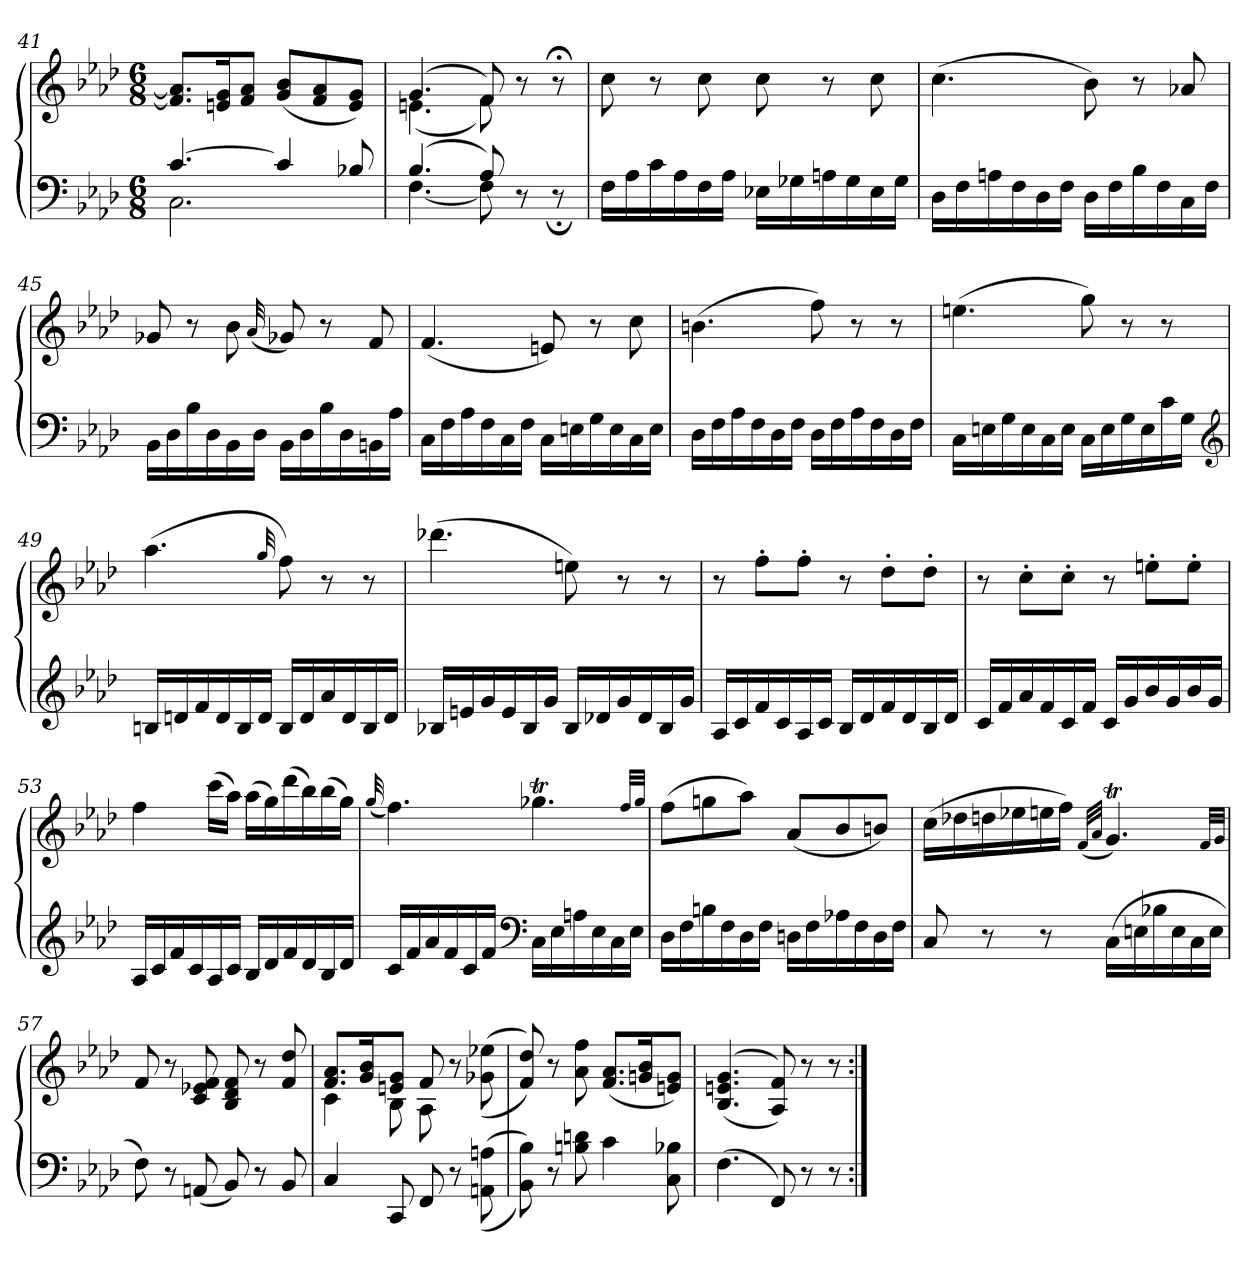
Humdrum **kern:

**kern	**kern
*part1	*part1
*staff2	*staff1
*clefF4	*clefG2
*k[b-e-a-d-]	*k[b-e-a-d-]
*f:	*f:
*M6/8	*M6/8
=41	=41
*^	*
[4.c	2.C	8.f] 8.a-]L
.	.	16en 16gK
.	.	8f 8a-J
4c]	.	(8g 8b-L
.	.	8f 8a-
8B-X	.	8e 8gJ)
=42	=42	=42
*	*	*^
(4.B-	[4.F	(4.g	(4.en
8A-)	8F]	8f)	8f)
8ryy	8r	8r	8ryy
8ryy	8r;<	8r;<	8ryy
=43	=43	=43	=43
!LO:TX:b:i:t=legato	!	!	!
*v	*v	*	*
*	*v	*v
16FLL	8cc
16A-	.
16c	8r
16A-	.
16F	8cc
16A-JJ	.
16E-XLL	8cc
16G-X	.
16An	8r
16G-	.
16E-	8cc
16G-JJ	.
!!LO:LB:g=z
=44	=44
16D-LL	(4.cc
16F	.
16An	.
16F	.
16D-	.
16FJJ	.
16D-LL	8b-)
16F	.
16B-	8r
16F	.
16C	8a-X
16FJJ	.
=45	=45
16BB-LL	8g-X
16D-	.
16B-	8r
16D-	.
16BB-	8b-
16D-JJ	.
.	(32qqa-
16BB-LL	8g-X)
16D-	.
16B-	8r
16D-	.
16BBn	8f
16A-JJ	.
=46	=46
16CLL	(4.f
16F	.
16A-	.
16F	.
16C	.
16FJJ	.
16CLL	8en)
16En	.
16G	8r
16E	.
16C	8cc
16EJJ	.
=47	=47
16D-LL	(4.bn
16F	.
16A-	.
16F	.
16D-	.
16FJJ	.
16D-LL	8ff)
16F	.
16A-	8r
16F	.
16D-	8r
16FJJ	.
!!LO:LB:g=z
=48	=48
16CLL	(4.een
16En	.
16G	.
16E	.
16C	.
16EJJ	.
16CLL	8gg)
16E	.
16G	8r
16E	.
16c	8r
16GJJ	.
*clefG2	*
=49	=49
16BnLL	(4.aa-
16dn	.
16f	.
16d	.
16B	.
16dJJ	.
.	32qqgg
16BLL	8ff)
16d	.
16a-	8r
16d	.
16B	8r
16dJJ	.
=50	=50
16B-XLL	(4.ddd-X
16en	.
16g	.
16e	.
16B-	.
16gJJ	.
16B-LL	8een)
16d-X	.
16g	8r
16d-	.
16B-	8r
16gJJ	.
=51	=51
16A-LL	8r
16c	.
16f	8ff'L
16c	.
16A-	8ff'J
16cJJ	.
16B-LL	8r
16d-	.
16f	8dd-'L
16d-	.
16B-	8dd-'J
16d-JJ	.
!!LO:LB:g=z
=52	=52
16cLL	8r
16f	.
16a-	8cc'L
16f	.
16c	8cc'J
16fJJ	.
16cLL	8r
16g	.
16b-	8een'L
16g	.
16b-	8ee'J
16gJJ	.
=53	=53
16A-LL	4ff
16c	.
16f	.
16c	.
16A-	(16cccLL
16cJJ	16aa-JJ)
16B-LL	(16aa-LL
16d-	16gg)
16f	(16ddd-
16d-	16bb-)
16B-	(16bb-
16d-JJ	16ggJJ)
=54	=54
.	(32qqgg
16cLL	4.ff)
16f	.
16a-	.
16f	.
16c	.
16fJJ	.
*clefF4	*
16CLL	4.gg-XT
16E-	.
16An	.
16E-	.
16C	.
16E-JJ	.
.	32qffLLL
.	32qgg-JJJ
=55	=55
16D-LL	(8ffTTTL
16F	.
16Bn	8ggn
16F	.
16D-	8aa-J)
16FJJ	.
16DnLL	(8a-L
16F	.
16A-X	8b-
16F	.
16D	8bnJ)
16FJJ	.
!!LO:LB:g=z
=56	=56
8C	(16ccLL
.	16dd-X
8r	16ddn
.	16ee-X
8r	16een
.	16ffJJ)
.	(32qfLLL
.	32qa-JJJ
(16CLL	4.gt)
16En	.
16B-X	.
16E	.
16C	.
16EJJ	.
.	32qfLLL
.	32qgJJJ
=57	=57
8F)	8fTTT
8r	8r
(8AAn	8c 8e-X 8f
8BB-)	8B- 8d- 8f
8r	8r
8BB-	8f 8dd-
=58	=58
*	*^
4C	8.f 8.a-L	4c
.	16g 16b-K	.
8CC	8en 8gJ	8B-
8FF	8f	8A-
8r	8ryy	8r
(<(>8AAn 8An	8ryy	(>(<8g-X 8ee-X
*	*v	*v
=59	=59
8BB- 8B-))	8f 8dd-))
8r	8r
8Bn 8dn	8a- 8ff
4c	(8.f 8.a-L
.	16gn 16b-K
8C 8B-X	8en 8gJ)
=60	=60
(4.F	(>(<4.B- 4.en 4.g
8FF)	8A- 8f))
8r	8r
8r	8r
=:|!	=:|!
*-	*-
